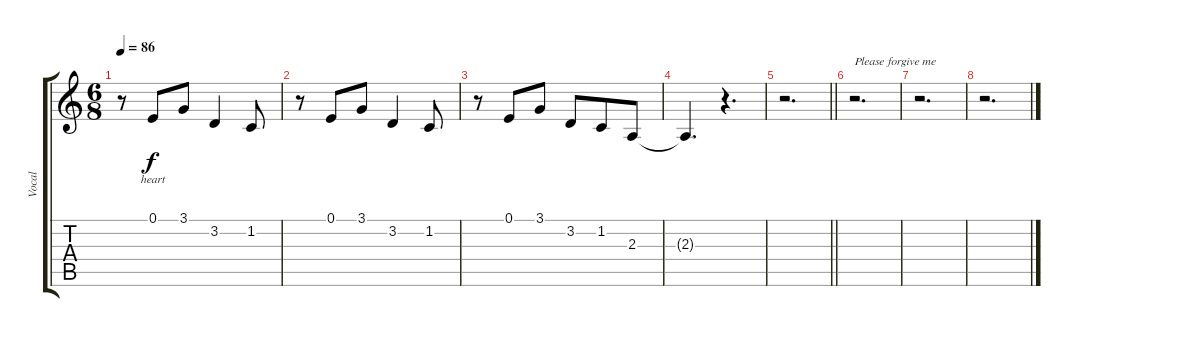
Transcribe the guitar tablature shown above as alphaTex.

\track ("Vocal" "Vocal") {instrument acousticgrandpiano}
\staff {score tabs}
\tuning (E4 B3 G3 D3 A2 E2) {hide}
\ts (6 8)
\tempo 86
\clef g2
\ks c
r.8{dy f} 0.1.8{lyrics (0 "heart") lyrics (1 "") lyrics (2 "") lyrics (3 "") lyrics (4 "")} 3.1.8 3.2.4 1.2.8 |
r.8 0.1.8 3.1.8 3.2.4 1.2.8 |
r.8 0.1.8 3.1.8 3.2.8 1.2.8 2.3.8 |
2.3{t}.4{d} r.4{d} |
\barLineRight lightlight
r.2{d} |
r.2{d txt "Please forgive me"} |
r.2{d} |
r.2{d}
